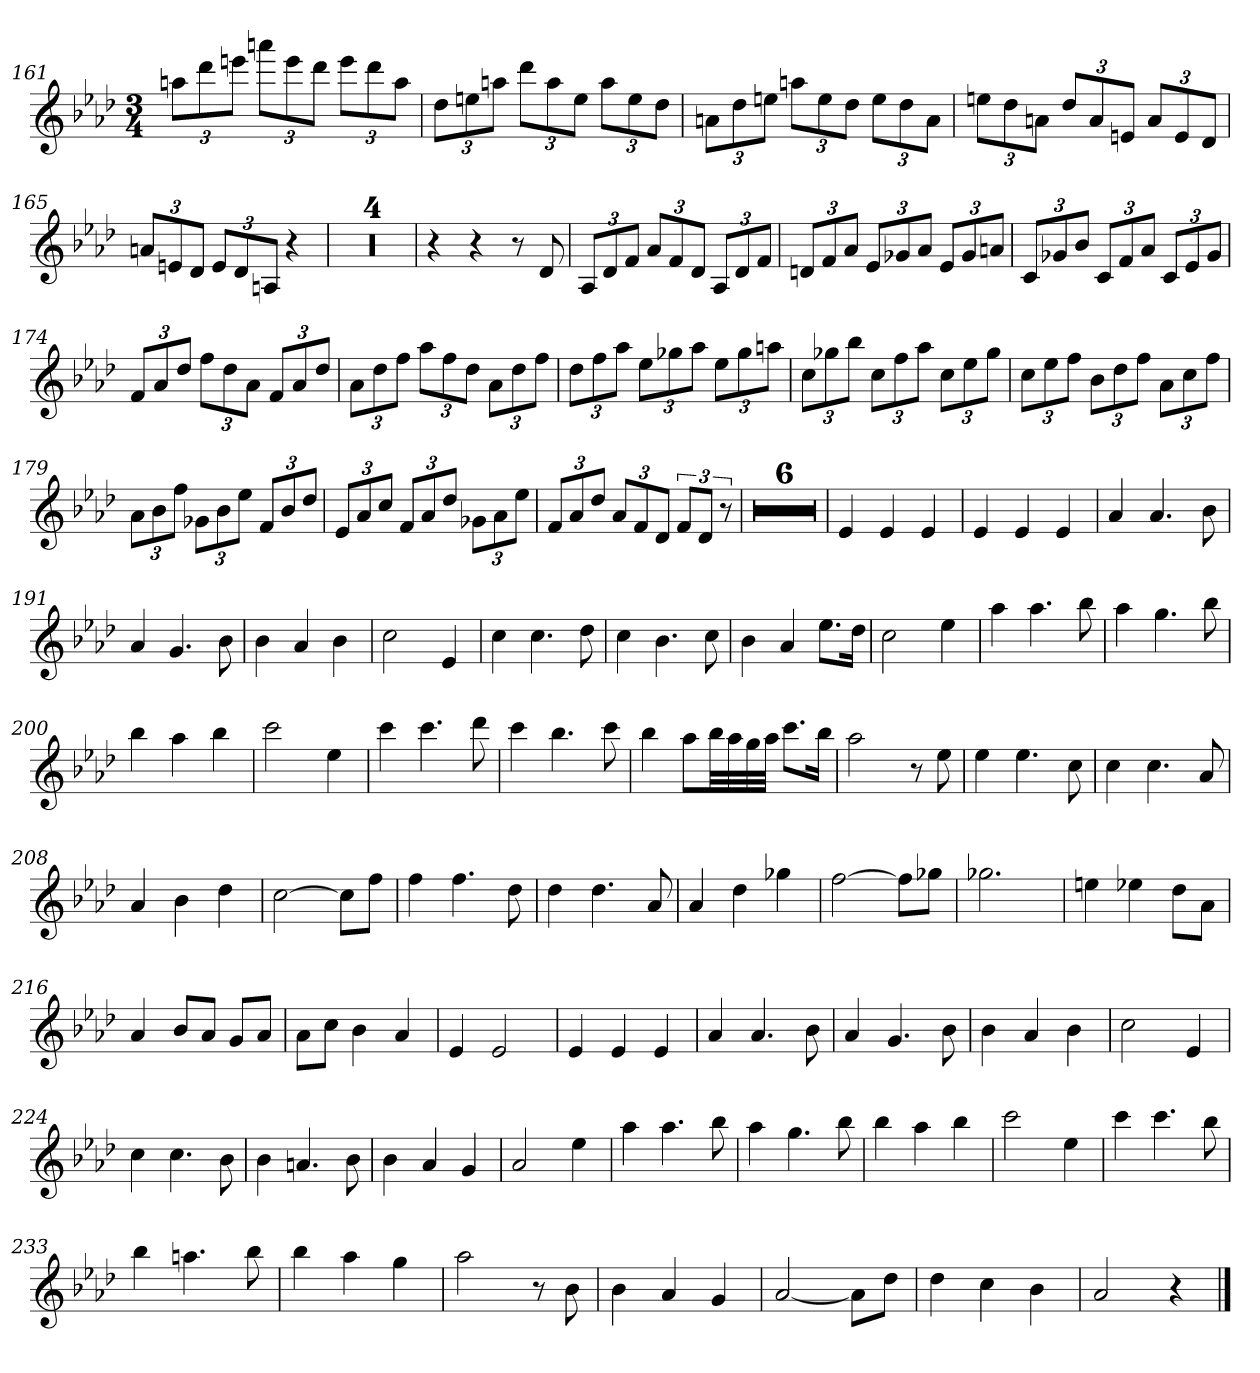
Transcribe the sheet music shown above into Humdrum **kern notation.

**kern
*part1
*staff1
*clefG2
*k[b-e-a-d-]
*A-:
*M3/4
=161
12aan\L
12ddd-\
12eeen\J
12aaan\L
12eee\
12ddd-\J
12eee\L
12ddd-\
12aa\J
=162
12dd-\L
12een\
12aan\J
12ddd-\L
12aa\
12ee\J
12aa\L
12ee\
12dd-\J
=163
12an\L
12dd-\
12een\J
12aan\L
12ee\
12dd-\J
12ee\L
12dd-\
12a\J
=164
12een\L
12dd-\
12an\J
12dd-/L
12a/
12en/J
12a/L
12e/
12d-/J
=165
12an/L
12en/
12d-/J
12e/L
12d-/
12An/J
4r
=166
2.r
=167
2.r
=168
2.r
=169
2.r
=170
4r
4r
8r
8d-
=171
12A-/L
12d-/
12f/J
12a-/L
12f/
12d-/J
12A-/L
12d-/
12f/J
=172
12dn/L
12f/
12a-/J
12e-/L
12g-X/
12a-/J
12e-/L
12g-/
12an/J
=173
12c/L
12g-X/
12b-/J
12c/L
12f/
12a-/J
12c/L
12e-/
12g-/J
=174
12f/L
12a-/
12dd-/J
12ff\L
12dd-\
12a-\J
12f/L
12a-/
12dd-/J
=175
12a-\L
12dd-\
12ff\J
12aa-\L
12ff\
12dd-\J
12a-\L
12dd-\
12ff\J
=176
12dd-\L
12ff\
12aa-\J
12ee-\L
12gg-X\
12aa-\J
12ee-\L
12gg-\
12aan\J
=177
12cc\L
12gg-X\
12bb-\J
12cc\L
12ff\
12aa-\J
12cc\L
12ee-\
12gg-\J
=178
12cc\L
12ee-\
12ff\J
12b-\L
12dd-\
12ff\J
12a-\L
12cc\
12ff\J
=179
12a-\L
12b-\
12ff\J
12g-X\L
12b-\
12ee-\J
12f/L
12b-/
12dd-/J
=180
12e-/L
12a-/
12cc/J
12f/L
12a-/
12dd-/J
12g-X\L
12a-\
12ee-\J
=181
12f/L
12a-/
12dd-/J
12a-/L
12f/
12d-/J
12f/L
12d-/J
12r
=182
2.r
=183
2.r
=184
2.r
=185
2.r
=186
2.r
=187
2.r
=188
4e-
4e-
4e-
=189
4e-
4e-
4e-
=190
4a-
4.a-
8b-
=191
4a-
4.g
8b-
=192
4b-
4a-
4b-
=193
2cc
4e-
=194
4cc
4.cc
8dd-
=195
4cc
4.b-
8cc
=196
4b-
4a-
8.ee-\L
16dd-\Jk
=197
2cc
4ee-
=198
4aa-
4.aa-
8bb-
=199
4aa-
4.gg
8bb-
=200
4bb-
4aa-
4bb-
=201
2ccc
4ee-
=202
4ccc
4.ccc
8ddd-
=203
4ccc
4.bb-
8ccc
=204
4bb-
8aa-\L
32bb-\LL
32aa-\
32gg\
32aa-\JJJ
8.ccc\L
16bb-\Jk
=205
2aa-
8r
8ee-
=206
4ee-
4.ee-
8cc
=207
4cc
4.cc
8a-
=208
4a-
4b-
4dd-
=209
[2cc
8cc\L]
8ff\J
=210
4ff
4.ff
8dd-
=211
4dd-
4.dd-
8a-
=212
4a-
4dd-
4gg-X
=213
[2ff
8ff\L]
8gg-X\J
=214
2.gg-X
=215
4een
4ee-X
8dd-\L
8a-\J
=216
4a-
8b-/L
8a-/J
8g/L
8a-/J
=217
8a-\L
8cc\J
4b-
4a-
=218
4e-
2e-
=219
4e-
4e-
4e-
=220
4a-
4.a-
8b-
=221
4a-
4.g
8b-
=222
4b-
4a-
4b-
=223
2cc
4e-
=224
4cc
4.cc
8b-
=225
4b-
4.an
8b-
=226
4b-
4a-
4g
=227
2a-
4ee-
=228
4aa-
4.aa-
8bb-
=229
4aa-
4.gg
8bb-
=230
4bb-
4aa-
4bb-
=231
2ccc
4ee-
=232
4ccc
4.ccc
8bb-
=233
4bb-
4.aan
8bb-
=234
4bb-
4aa-
4gg
=235
2aa-
8r
8b-
=236
4b-
4a-
4g
=237
[2a-
8a-\L]
8dd-\J
=238
4dd-
4cc
4b-
=239
2a-
4r
==
*-
